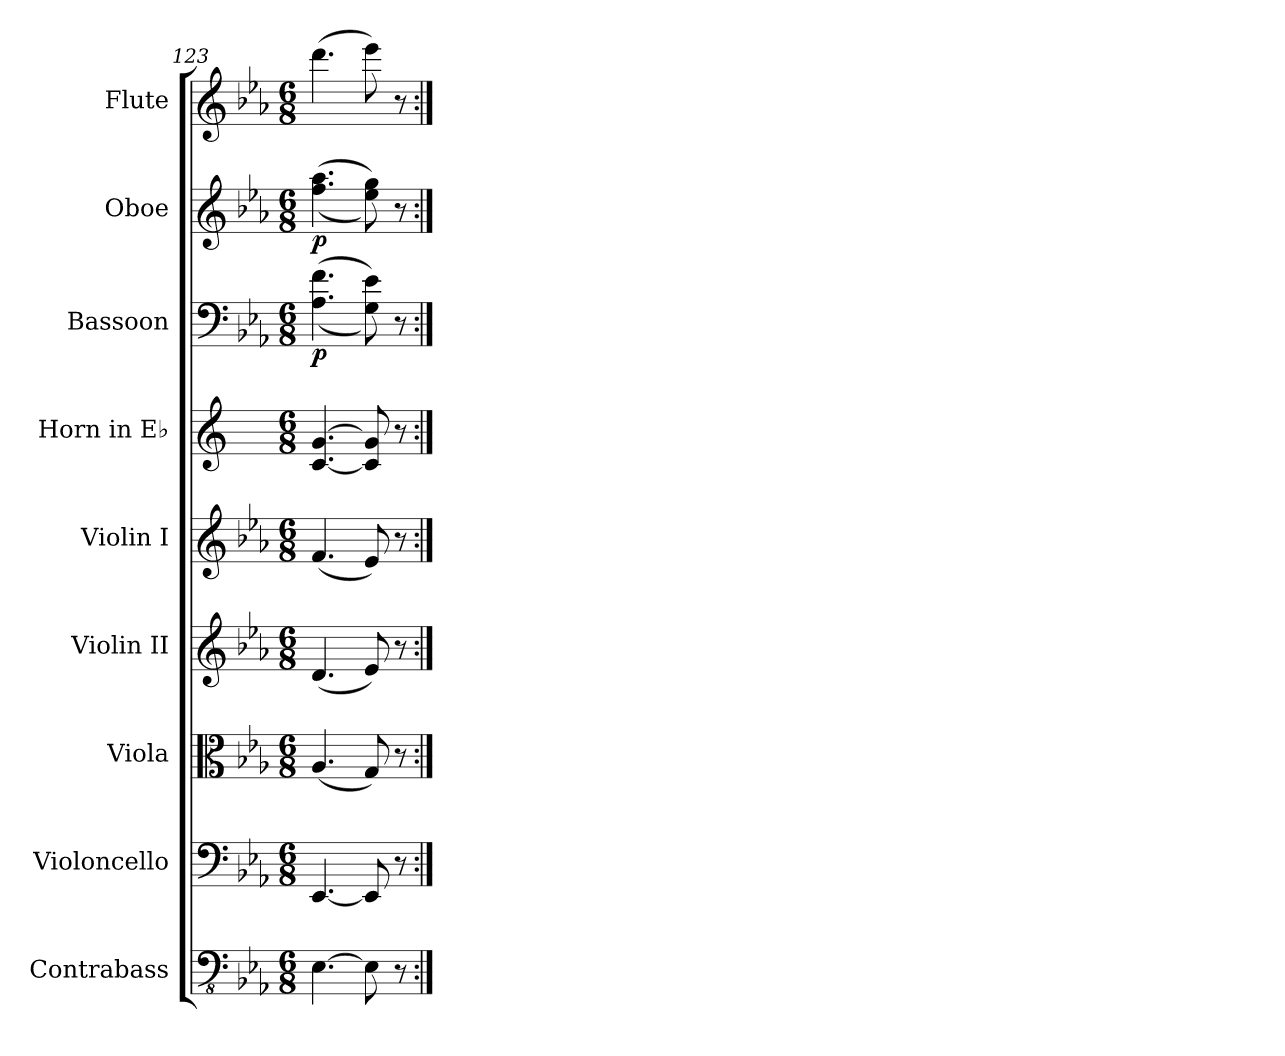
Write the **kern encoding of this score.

**kern	**kern	**kern	**kern	**kern	**kern	**kern	**dynam	**kern	**dynam	**kern
*part9	*part8	*part7	*part6	*part5	*part4	*part3	*part3	*part2	*part2	*part1
*staff9	*staff8	*staff7	*staff6	*staff5	*staff4	*staff3	*staff3	*staff2	*staff2	*staff1
*I"Contrabass	*I"Violoncello	*I"Viola	*I"Violin II	*I"Violin I	*I"Horn in E♭	*I"Bassoon	*	*I"Oboe	*	*I"Flute
*	*	*	*	*	*I'Hn	*I'Bsn	*	*I'Ob	*	*I'Fl
*clefFv4	*clefF4	*clefC3	*clefG2	*clefG2	*clefG2	*clefF4	*	*clefG2	*	*clefG2
*	*	*	*	*	*ITrd5c9	*	*	*	*	*
*k[b-e-a-]	*k[b-e-a-]	*k[b-e-a-]	*k[b-e-a-]	*k[b-e-a-]	*k[b-e-a-]	*k[b-e-a-]	*	*k[b-e-a-]	*	*k[b-e-a-]
*M6/8	*M6/8	*M6/8	*M6/8	*M6/8	*M6/8	*M6/8	*	*M6/8	*	*M6/8
=123	=123	=123	=123	=123	=123	=123	=123	=123	=123	=123
!	!	!	!	!	!	!	!LO:DY:b	!	!LO:DY:b	!
[4.EE-\	[4.EE-/	(<4.A-/	(<4.d/	(<4.f/	[4.E-/ [4.B-/	(>(<4.A-\ 4.f\	p	(>(<4.ff\ 4.aa-\	p	(>4.ddd\
8EE-\]	8EE-/]	8G/)	8e-/)	8e-/)	8E-/] 8B-/]	8G\ 8e-\))	.	8ee-\ 8gg\))	.	8eee-\)
8r	8r	8r	8r	8r	8r	8r	.	8r	.	8r
=:|!	=:|!	=:|!	=:|!	=:|!	=:|!	=:|!	=:|!	=:|!	=:|!	=:|!
*-	*-	*-	*-	*-	*-	*-	*-	*-	*-	*-
